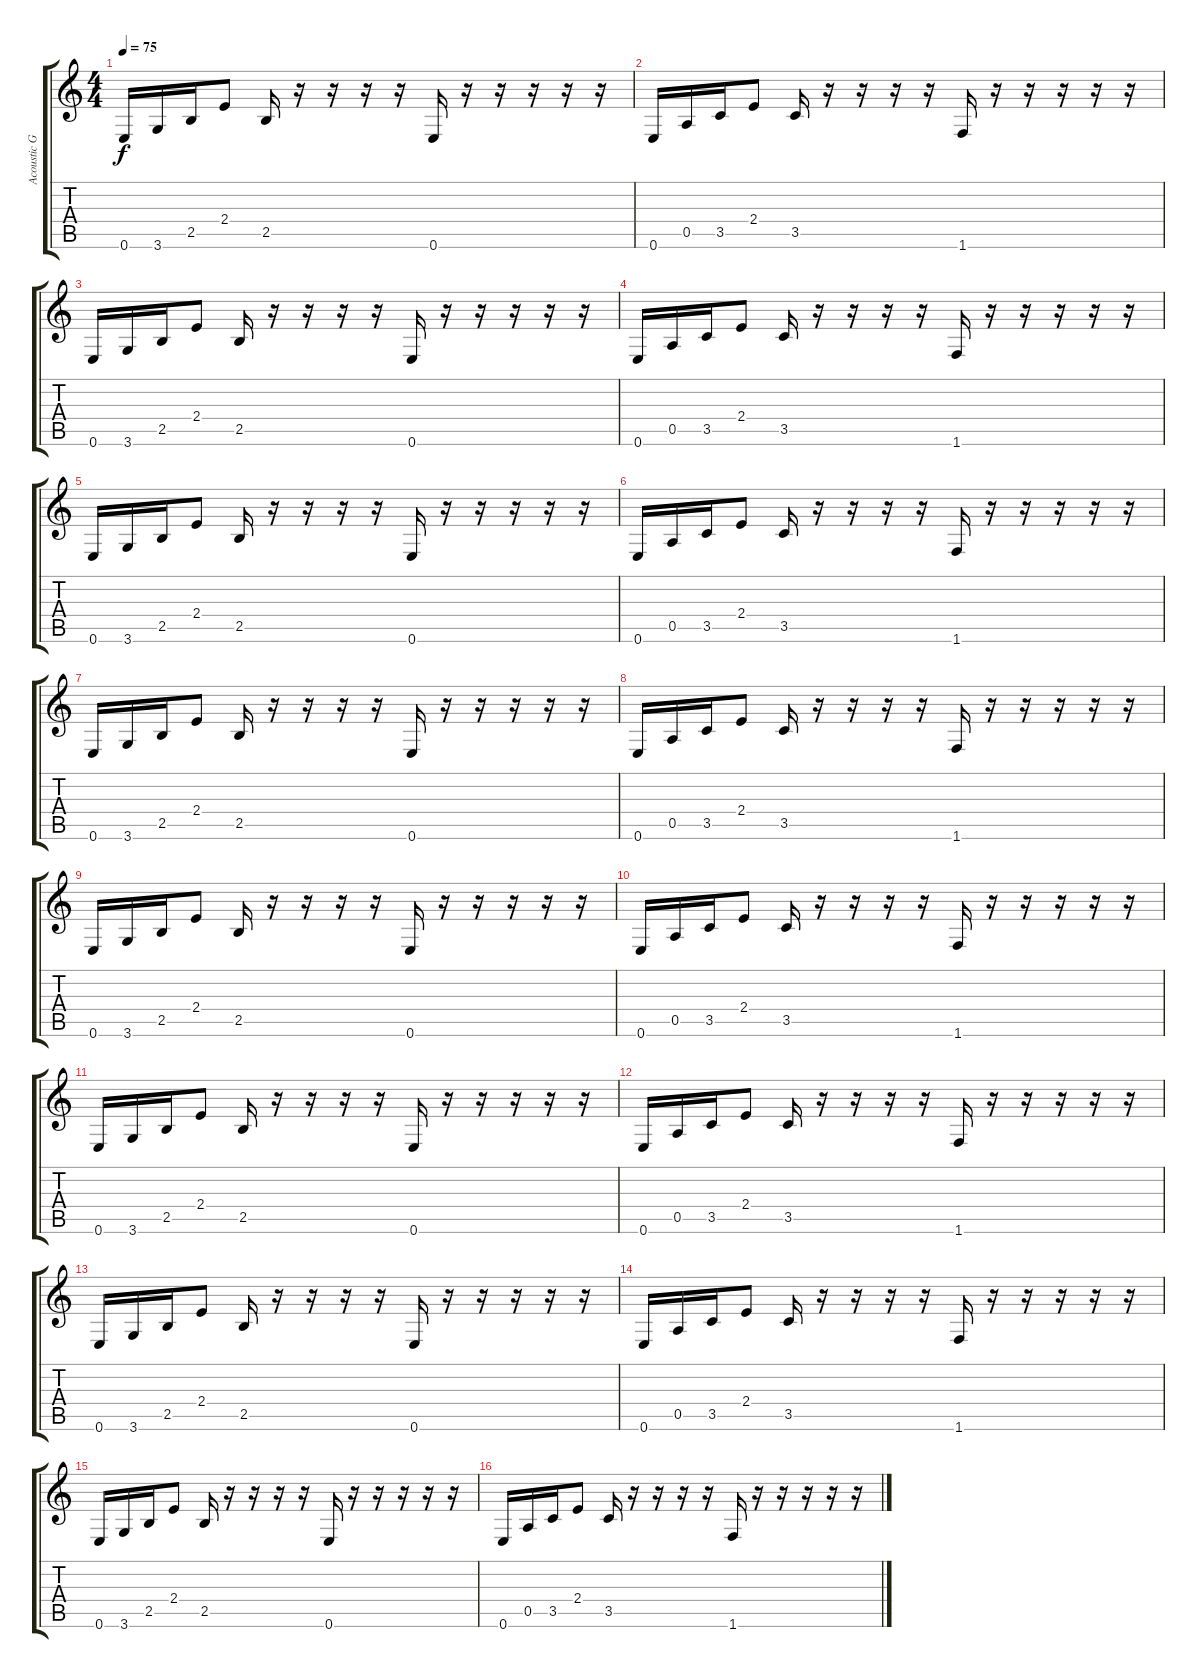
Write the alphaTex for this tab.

\track ("Acoustic Guitar 2" "Acoustic G") {instrument acousticguitarsteel}
\staff {score tabs}
\tuning (E4 B3 G3 D3 A2 E2) {hide}
\ts (4 4)
\tempo 75
\clef g2
\ks c
0.6.16{dy f} 3.6.16 2.5.16 2.4.8 2.5.16 r.16 r.16 r.16 r.16 0.6.16 r.16 r.16 r.16 r.16 r.16 |
0.6.16 0.5.16 3.5.16 2.4.8 3.5.16 r.16 r.16 r.16 r.16 1.6.16 r.16 r.16 r.16 r.16 r.16 |
0.6.16 3.6.16 2.5.16 2.4.8 2.5.16 r.16 r.16 r.16 r.16 0.6.16 r.16 r.16 r.16 r.16 r.16 |
0.6.16 0.5.16 3.5.16 2.4.8 3.5.16 r.16 r.16 r.16 r.16 1.6.16 r.16 r.16 r.16 r.16 r.16 |
0.6.16 3.6.16 2.5.16 2.4.8 2.5.16 r.16 r.16 r.16 r.16 0.6.16 r.16 r.16 r.16 r.16 r.16 |
0.6.16 0.5.16 3.5.16 2.4.8 3.5.16 r.16 r.16 r.16 r.16 1.6.16 r.16 r.16 r.16 r.16 r.16 |
0.6.16 3.6.16 2.5.16 2.4.8 2.5.16 r.16 r.16 r.16 r.16 0.6.16 r.16 r.16 r.16 r.16 r.16 |
0.6.16 0.5.16 3.5.16 2.4.8 3.5.16 r.16 r.16 r.16 r.16 1.6.16 r.16 r.16 r.16 r.16 r.16 |
0.6.16 3.6.16 2.5.16 2.4.8 2.5.16 r.16 r.16 r.16 r.16 0.6.16 r.16 r.16 r.16 r.16 r.16 |
0.6.16 0.5.16 3.5.16 2.4.8 3.5.16 r.16 r.16 r.16 r.16 1.6.16 r.16 r.16 r.16 r.16 r.16 |
0.6.16 3.6.16 2.5.16 2.4.8 2.5.16 r.16 r.16 r.16 r.16 0.6.16 r.16 r.16 r.16 r.16 r.16 |
0.6.16 0.5.16 3.5.16 2.4.8 3.5.16 r.16 r.16 r.16 r.16 1.6.16 r.16 r.16 r.16 r.16 r.16 |
0.6.16 3.6.16 2.5.16 2.4.8 2.5.16 r.16 r.16 r.16 r.16 0.6.16 r.16 r.16 r.16 r.16 r.16 |
0.6.16 0.5.16 3.5.16 2.4.8 3.5.16 r.16 r.16 r.16 r.16 1.6.16 r.16 r.16 r.16 r.16 r.16 |
0.6.16 3.6.16 2.5.16 2.4.8 2.5.16 r.16 r.16 r.16 r.16 0.6.16 r.16 r.16 r.16 r.16 r.16 |
0.6.16 0.5.16 3.5.16 2.4.8 3.5.16 r.16 r.16 r.16 r.16 1.6.16 r.16 r.16 r.16 r.16 r.16
